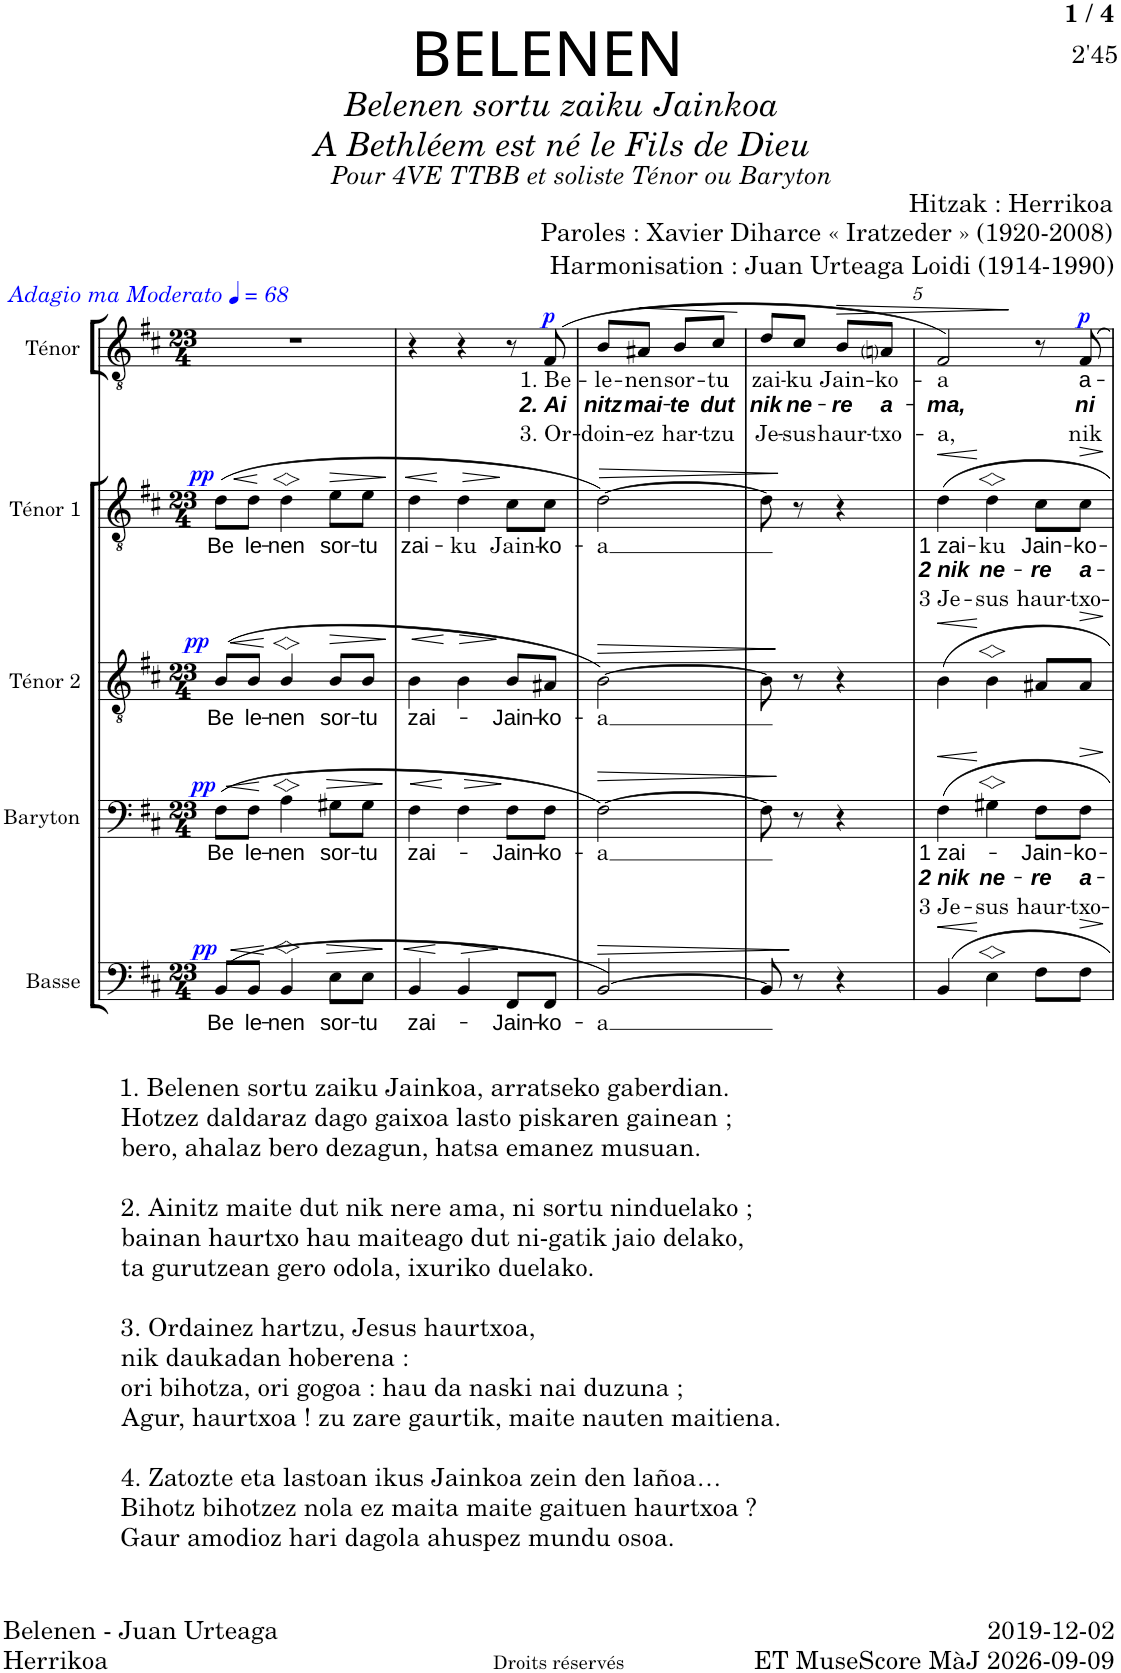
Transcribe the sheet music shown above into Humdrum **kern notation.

**kern	**text	**dynam	**kern	**text	**text	**text	**dynam	**kern	**text	**dynam	**kern	**text	**text	**text	**dynam	**kern	**text	**text	**text	**dynam
*part5	*part5	*part5	*part4	*part4	*part4	*part4	*part4	*part3	*part3	*part3	*part2	*part2	*part2	*part2	*part2	*part1	*part1	*part1	*part1	*part1
*staff5	*staff5	*staff5	*staff4	*staff4	*staff4	*staff4	*staff4	*staff3	*staff3	*staff3	*staff2	*staff2	*staff2	*staff2	*staff2	*staff1	*staff1	*staff1	*staff1	*staff1
*I"Basse	*	*	*I"Baryton	*	*	*	*	*I"Ténor 2	*	*	*I"Ténor 1	*	*	*	*	*I"Ténor	*	*	*	*
*I'B2	*	*	*I'B1	*	*	*	*	*I'T2	*	*	*I'T1	*	*	*	*	*I'T.	*	*	*	*
*clefF4	*	*	*clefF4	*	*	*	*	*clefGv2	*	*	*clefGv2	*	*	*	*	*clefGv2	*	*	*	*
*k[f#c#]	*	*	*k[f#c#]	*	*	*	*	*k[f#c#]	*	*	*k[f#c#]	*	*	*	*	*k[f#c#]	*	*	*	*
*M23/4	*	*	*M23/4	*	*	*	*	*M23/4	*	*	*M23/4	*	*	*	*	*M23/4	*	*	*	*
*MM68	*	*	*MM68	*	*	*	*	*MM68	*	*	*MM68	*	*	*	*	*MM68	*	*	*	*
=1	=1	=1	=1	=1	=1	=1	=1	=1	=1	=1	=1	=1	=1	=1	=1	=1	=1	=1	=1	=1
!	!	!	!	!	!	!	!	!	!	!	!	!	!	!	!	!LO:TX:a:i:t=Adagio ma Moderato	!	!	!	!
!	!LO:LY:b	!LO:HP:b	!	!LO:LY:b	!	!	!LO:HP:b	!	!LO:LY:b	!LO:HP:b	!	!LO:LY:b	!	!	!	!	!	!	!	!
!	!	!LO:DY:n=1:a	!	!	!	!	!LO:DY:n=1:a	!	!	!LO:DY:n=1:a	!	!	!	!	!LO:DY:a	!	!	!	!	!
(8BB/L	Be	< pp	(8F#\L	Be	.	.	< pp	(8B/L	Be	< pp	(8d\L	Be	.	.	pp	4%23r	.	.	.	.
!	!LO:LY:b	!	!	!LO:LY:b	!	!	!	!	!LO:LY:b	!	!	!LO:LY:b	!	!	!LO:HP:b	!	!	!	!	!
8BB/J	le-	.	8F#\J	le-	.	.	.	8B/J	le-	.	8d\J	le-	.	.	<	.	.	.	.	.
!	!LO:LY:b	!	!	!LO:LY:b	!	!	!	!	!LO:LY:b	!	!	!LO:LY:b	!	!	!	!	!	!	!	!
4BB>/	-nen	[	4A>\	-nen	.	.	[	4B>/	-nen	[	4d>\	-nen	.	.	[	.	.	.	.	.
!	!LO:LY:b	!LO:HP:b	!	!LO:LY:b	!	!	!LO:HP:b	!	!LO:LY:b	!LO:HP:b	!	!LO:LY:b	!	!	!LO:HP:b	!	!	!	!	!
8E\L	sor-	>	8G#X\L	sor-	.	.	>	8B/L	sor-	>	8e\L	sor-	.	.	>	.	.	.	.	.
!	!LO:LY:b	!	!	!LO:LY:b	!	!	!	!	!LO:LY:b	!	!	!LO:LY:b	!	!	!	!	!	!	!	!
8E\J	-tu	.	8G#\J	-tu	.	.	.	8B/J	-tu	.	8e\J	-tu	.	.	.	.	.	.	.	.
00ryy	.	]	00ryy	.	.	.	]	00ryy	.	]	00ryy	.	.	.	]	.	.	.	.	.
1ryy	.	.	1ryy	.	.	.	.	1ryy	.	.	1ryy	.	.	.	.	.	.	.	.	.
=2	=2	=2	=2	=2	=2	=2	=2	=2	=2	=2	=2	=2	=2	=2	=2	=2	=2	=2	=2	=2
!	!LO:LY:b	!LO:HP:b	!	!LO:LY:b	!	!	!LO:HP:b	!	!LO:LY:b	!LO:HP:b	!	!LO:LY:b	!	!	!LO:HP:b	!	!	!	!	!
4BB/	zai-	<	4F#\	zai-	.	.	<	4B\	zai-	<	4d\	zai-	.	.	<	4r	.	.	.	.
!	!	!LO:HP:n=1:b	!	!	!	!	!LO:HP:n=1:b	!	!	!LO:HP:n=1:b	!	!LO:LY:b	!	!	!LO:HP:n=1:b	!	!	!	!	!
4BB/	.	[ >	4F#\	.	.	.	[ >	4B\	.	[ >	4d\	-ku	.	.	[ >	4r	.	.	.	.
!	!LO:LY:b	!	!	!LO:LY:b	!	!	!	!	!LO:LY:b	!	!	!LO:LY:b	!	!	!	!	!	!	!	!
8FF#/L	Jain-	]	8F#\L	Jain-	.	.	]	8B/L	Jain-	]	8c#\L	Jain-	.	.	]	8r	.	.	.	.
!	!LO:LY:b	!	!	!LO:LY:b	!	!	!	!	!LO:LY:b	!	!	!LO:LY:b	!	!	!	!	!LO:LY:b	!LO:LY:b	!LO:LY:b	!LO:DY:a
8FF#/J	-ko-	.	8F#\J	-ko-	.	.	.	8A#X/J	-ko-	.	8c#\J	-ko-	.	.	.	(>8F#/	1. Be-	2. Ai	3. Or-	p
=3	=3	=3	=3	=3	=3	=3	=3	=3	=3	=3	=3	=3	=3	=3	=3	=3	=3	=3	=3	=3
*M2/4	*	*	*M2/4	*	*	*	*	*M2/4	*	*	*M2/4	*	*	*	*	*M2/4	*	*	*	*
!	!LO:LY:b	!LO:HP:b	!	!LO:LY:b	!	!	!LO:HP:b	!	!LO:LY:b	!LO:HP:b	!	!LO:LY:b	!	!	!LO:HP:b	!	!LO:LY:b	!LO:LY:b	!LO:LY:b	!
[>2BB/)	-a	>	[2F#\)	-a	.	.	>	[2B\)	-a	>	[2d\)	-a	.	.	>	8B/L	-le-	nitz	-doin-	.
!	!	!	!	!	!	!	!	!	!	!	!	!	!	!	!	!	!LO:LY:b	!LO:LY:b	!LO:LY:b	!LO:HP:b
.	.	.	.	.	.	.	.	.	.	.	.	.	.	.	.	8A#X/J	-nen	mai-	-ez	<
!	!	!	!	!	!	!	!	!	!	!	!	!	!	!	!	!	!LO:LY:b	!LO:LY:b	!LO:LY:b	!
.	.	.	.	.	.	.	.	.	.	.	.	.	.	.	.	8B/L	sor-	-te	har-	.
!	!	!	!	!	!	!	!	!	!	!	!	!	!	!	!	!	!LO:LY:b	!LO:LY:b	!LO:LY:b	!
.	.	.	.	.	.	.	.	.	.	.	.	.	.	.	.	8c#/J	-tu	dut	-tzu	.
.	.	.	.	.	.	.	.	.	.	.	.	.	.	.	.	.	.	.	.	[
=4	=4	=4	=4	=4	=4	=4	=4	=4	=4	=4	=4	=4	=4	=4	=4	=4	=4	=4	=4	=4
!	!	!	!	!	!	!	!	!	!	!	!	!	!	!	!	!	!LO:LY:b	!LO:LY:b	!LO:LY:b	!
8BB/]	.	.	8F#\]	.	.	.	.	8B\]	.	.	8d\]	.	.	.	.	8d/L	zai-	nik	Je-	.
!	!	!	!	!	!	!	!	!	!	!	!	!	!	!	!	!	!LO:LY:b	!LO:LY:b	!LO:LY:b	!
8r	.	]	8r	.	.	.	.	8r	.	.	8r	.	.	.	.	8c#/J	-ku	ne-	-sus	.
!	!	!	!	!	!	!	!	!	!	!	!	!	!	!	!	!	!LO:LY:b	!LO:LY:b	!LO:LY:b	!LO:HP:b
4r	.	.	4r	.	.	.	]	4r	.	]	4r	.	.	.	]	8B/L	Jain-	-re	haur-	>
!	!	!	!	!	!	!	!	!	!	!	!	!	!	!	!	!	!LO:LY:b	!LO:LY:b	!LO:LY:b	!
.	.	.	.	.	.	.	.	.	.	.	.	.	.	.	.	8Ani/J	-ko-	a-	-txo-	.
=5	=5	=5	=5	=5	=5	=5	=5	=5	=5	=5	=5	=5	=5	=5	=5	=5	=5	=5	=5	=5
*M3/4	*	*	*M3/4	*	*	*	*	*M3/4	*	*	*M3/4	*	*	*	*	*M3/4	*	*	*	*
!	!	!LO:HP:b	!	!LO:LY:b	!LO:LY:b	!LO:LY:b	!LO:HP:b	!	!	!LO:HP:b	!	!LO:LY:b	!LO:LY:b	!LO:LY:b	!LO:HP:b	!	!LO:LY:b	!LO:LY:b	!LO:LY:b	!
4BB/	.	<	4F#\	1 zai-	2 nik	3 Je-	<	4B\	.	<	4d\	1 zai-	2 nik	3 Je-	<	2F#/)	-a	-ma,	-a,	.
!	!	!	!	!	!LO:LY:b	!LO:LY:b	!	!	!	!	!	!LO:LY:b	!LO:LY:b	!LO:LY:b	!	!	!	!	!	!
4E>\	.	[	4G#X>\	.	ne-	-sus	[	4B>\	.	[	4d>\	-ku	ne-	-sus	[	.	.	.	.	.
!	!	!	!	!LO:LY:b	!LO:LY:b	!LO:LY:b	!	!	!	!	!	!LO:LY:b	!LO:LY:b	!LO:LY:b	!	!	!	!	!	!
8F#\L	.	.	8F#\L	Jain-	-re	haur-	.	8A#X/L	.	.	8c#\L	Jain-	-re	haur-	.	8r	.	.	.	]
!	!	!LO:HP:b	!	!LO:LY:b	!LO:LY:b	!LO:LY:b	!LO:HP:b	!	!	!LO:HP:b	!	!LO:LY:b	!LO:LY:b	!LO:LY:b	!LO:HP:b	!	!LO:LY:b	!LO:LY:b	!LO:LY:b	!LO:DY:a
8F#\J	.	>	8F#\J	-ko-	a-	-txo-	>	8A#/J	.	>	8c#\J	-ko-	a-	-txo-	>	8F#/	a-	ni	nik	p
.	.	]	.	.	.	.	]	.	.	]	.	.	.	.	]	.	.	.	.	.
=	=	=	=	=	=	=	=	=	=	=	=	=	=	=	=	=	=	=	=	=
*-	*-	*-	*-	*-	*-	*-	*-	*-	*-	*-	*-	*-	*-	*-	*-	*-	*-	*-	*-	*-
